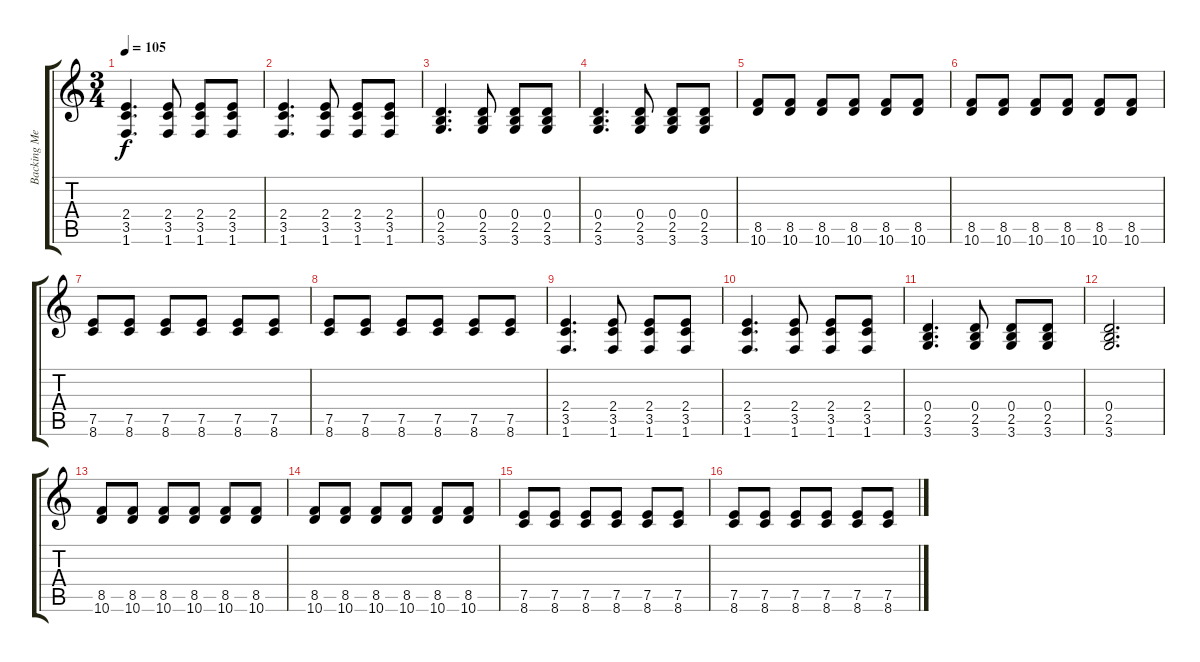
\track ("Backing Melody" "Backing Me") {instrument electricguitarjazz}
\staff {score tabs}
\tuning (E4 B3 G3 D3 A2 E2) {hide}
\ts (3 4)
\tempo 105
\clef g2
\ks c
(2.4 3.5 1.6).4{d dy f} (2.4 3.5 1.6).8 (2.4 3.5 1.6).8 (2.4 3.5 1.6).8 |
(2.4 3.5 1.6).4{d} (2.4 3.5 1.6).8 (2.4 3.5 1.6).8 (2.4 3.5 1.6).8 |
(0.4 2.5 3.6).4{d} (0.4 2.5 3.6).8 (0.4 2.5 3.6).8 (0.4 2.5 3.6).8 |
(0.4 2.5 3.6).4{d} (0.4 2.5 3.6).8 (0.4 2.5 3.6).8 (0.4 2.5 3.6).8 |
(8.5 10.6).8 (8.5 10.6).8 (8.5 10.6).8 (8.5 10.6).8 (8.5 10.6).8 (8.5 10.6).8 |
(8.5 10.6).8 (8.5 10.6).8 (8.5 10.6).8 (8.5 10.6).8 (8.5 10.6).8 (8.5 10.6).8 |
(7.5 8.6).8 (7.5 8.6).8 (7.5 8.6).8 (7.5 8.6).8 (7.5 8.6).8 (7.5 8.6).8 |
(7.5 8.6).8 (7.5 8.6).8 (7.5 8.6).8 (7.5 8.6).8 (7.5 8.6).8 (7.5 8.6).8 |
(2.4 3.5 1.6).4{d} (2.4 3.5 1.6).8 (2.4 3.5 1.6).8 (2.4 3.5 1.6).8 |
(2.4 3.5 1.6).4{d} (2.4 3.5 1.6).8 (2.4 3.5 1.6).8 (2.4 3.5 1.6).8 |
(0.4 2.5 3.6).4{d} (0.4 2.5 3.6).8 (0.4 2.5 3.6).8 (0.4 2.5 3.6).8 |
(0.4 2.5 3.6).2{d} |
(8.5 10.6).8 (8.5 10.6).8 (8.5 10.6).8 (8.5 10.6).8 (8.5 10.6).8 (8.5 10.6).8 |
(8.5 10.6).8 (8.5 10.6).8 (8.5 10.6).8 (8.5 10.6).8 (8.5 10.6).8 (8.5 10.6).8 |
(7.5 8.6).8 (7.5 8.6).8 (7.5 8.6).8 (7.5 8.6).8 (7.5 8.6).8 (7.5 8.6).8 |
(7.5 8.6).8 (7.5 8.6).8 (7.5 8.6).8 (7.5 8.6).8 (7.5 8.6).8 (7.5 8.6).8
